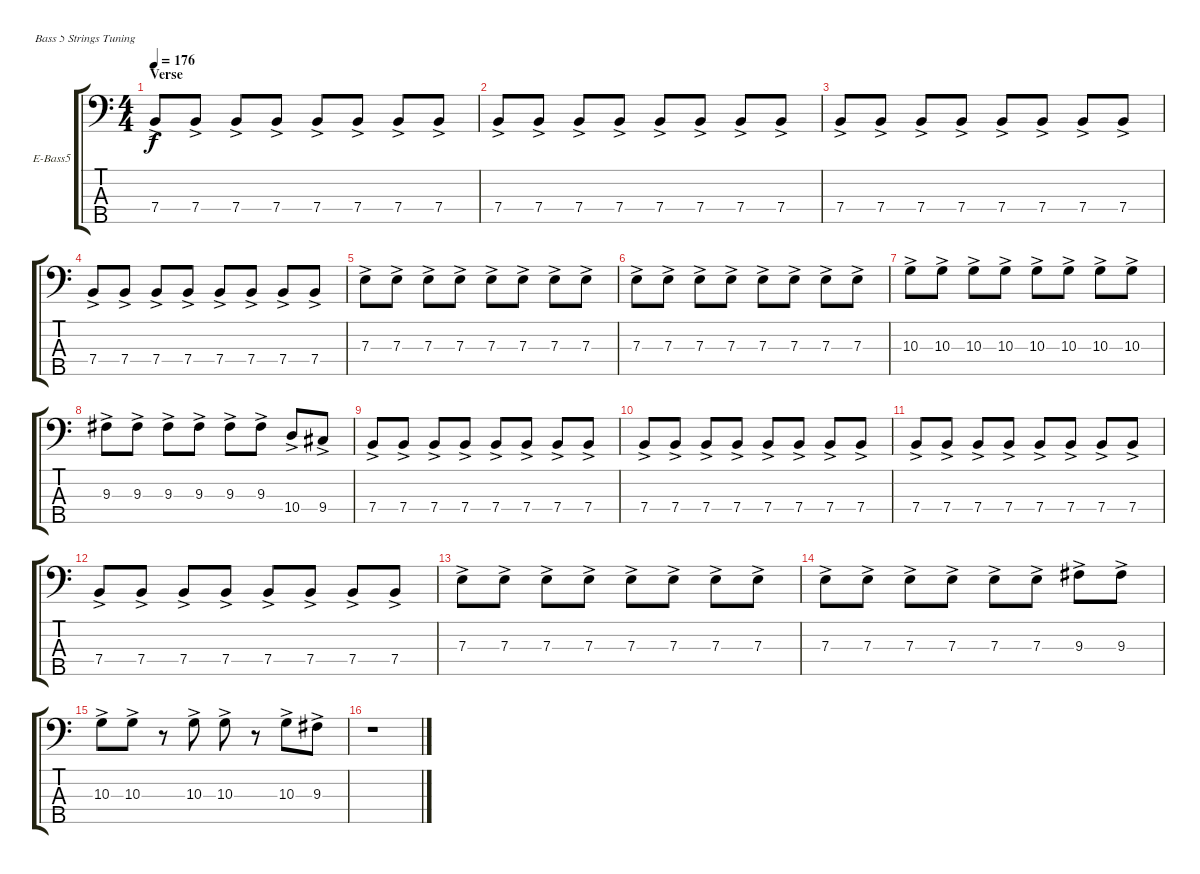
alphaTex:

\defaultSystemsLayout 4
\bracketExtendMode groupsimilarinstruments
\firstSystemTrackNameOrientation horizontal
\otherSystemsTrackNameOrientation horizontal
\track ("Вит" "E-Bass5") {instrument electricbassfinger}
\staff {score tabs}
\tuning (G2 D2 A1 E1 B0)
\ts (4 4)
\section ("" "Verse")
\tempo 176
\clef f4
\scale
0.333333
\ks c
7.4{ac}.8{dy f} 7.4{ac}.8 7.4{ac}.8 7.4{ac}.8 7.4{ac}.8 7.4{ac}.8 7.4{ac}.8 7.4{ac}.8 |
\scale
0.333333 7.4{ac}.8 7.4{ac}.8 7.4{ac}.8 7.4{ac}.8 7.4{ac}.8 7.4{ac}.8 7.4{ac}.8 7.4{ac}.8 |
\scale
0.333333 7.4{ac}.8 7.4{ac}.8 7.4{ac}.8 7.4{ac}.8 7.4{ac}.8 7.4{ac}.8 7.4{ac}.8 7.4{ac}.8 |
\scale
0.333333 7.4{ac}.8 7.4{ac}.8 7.4{ac}.8 7.4{ac}.8 7.4{ac}.8 7.4{ac}.8 7.4{ac}.8 7.4{ac}.8 |
\scale
0.333333 7.3{ac}.8 7.3{ac}.8 7.3{ac}.8 7.3{ac}.8 7.3{ac}.8 7.3{ac}.8 7.3{ac}.8 7.3{ac}.8 |
\scale
0.333333 7.3{ac}.8 7.3{ac}.8 7.3{ac}.8 7.3{ac}.8 7.3{ac}.8 7.3{ac}.8 7.3{ac}.8 7.3{ac}.8 |
\scale
0.333333 10.3{ac}.8 10.3{ac}.8 10.3{ac}.8 10.3{ac}.8 10.3{ac}.8 10.3{ac}.8 10.3{ac}.8 10.3{ac}.8 |
\scale
0.333333 9.3{ac}.8 9.3{ac}.8 9.3{ac}.8 9.3{ac}.8 9.3{ac}.8 9.3{ac}.8 10.4{ac}.8 9.4{ac}.8 |
\scale
0.333333 7.4{ac}.8 7.4{ac}.8 7.4{ac}.8 7.4{ac}.8 7.4{ac}.8 7.4{ac}.8 7.4{ac}.8 7.4{ac}.8 |
\scale
0.333333 7.4{ac}.8 7.4{ac}.8 7.4{ac}.8 7.4{ac}.8 7.4{ac}.8 7.4{ac}.8 7.4{ac}.8 7.4{ac}.8 |
\scale
0.333333 7.4{ac}.8 7.4{ac}.8 7.4{ac}.8 7.4{ac}.8 7.4{ac}.8 7.4{ac}.8 7.4{ac}.8 7.4{ac}.8 |
\scale
0.333333 7.4{ac}.8 7.4{ac}.8 7.4{ac}.8 7.4{ac}.8 7.4{ac}.8 7.4{ac}.8 7.4{ac}.8 7.4{ac}.8 |
\scale
0.333333 7.3{ac}.8 7.3{ac}.8 7.3{ac}.8 7.3{ac}.8 7.3{ac}.8 7.3{ac}.8 7.3{ac}.8 7.3{ac}.8 |
\scale
0.333333 7.3{ac}.8 7.3{ac}.8 7.3{ac}.8 7.3{ac}.8 7.3{ac}.8 7.3{ac}.8 9.3{ac}.8 9.3{ac}.8 |
\scale
0.333333 10.3{ac}.8 10.3{ac}.8 r.8 10.3{ac}.8 10.3{ac}.8 r.8 10.3{ac}.8 9.3{ac}.8 |
\scale
0.333333 r.1
